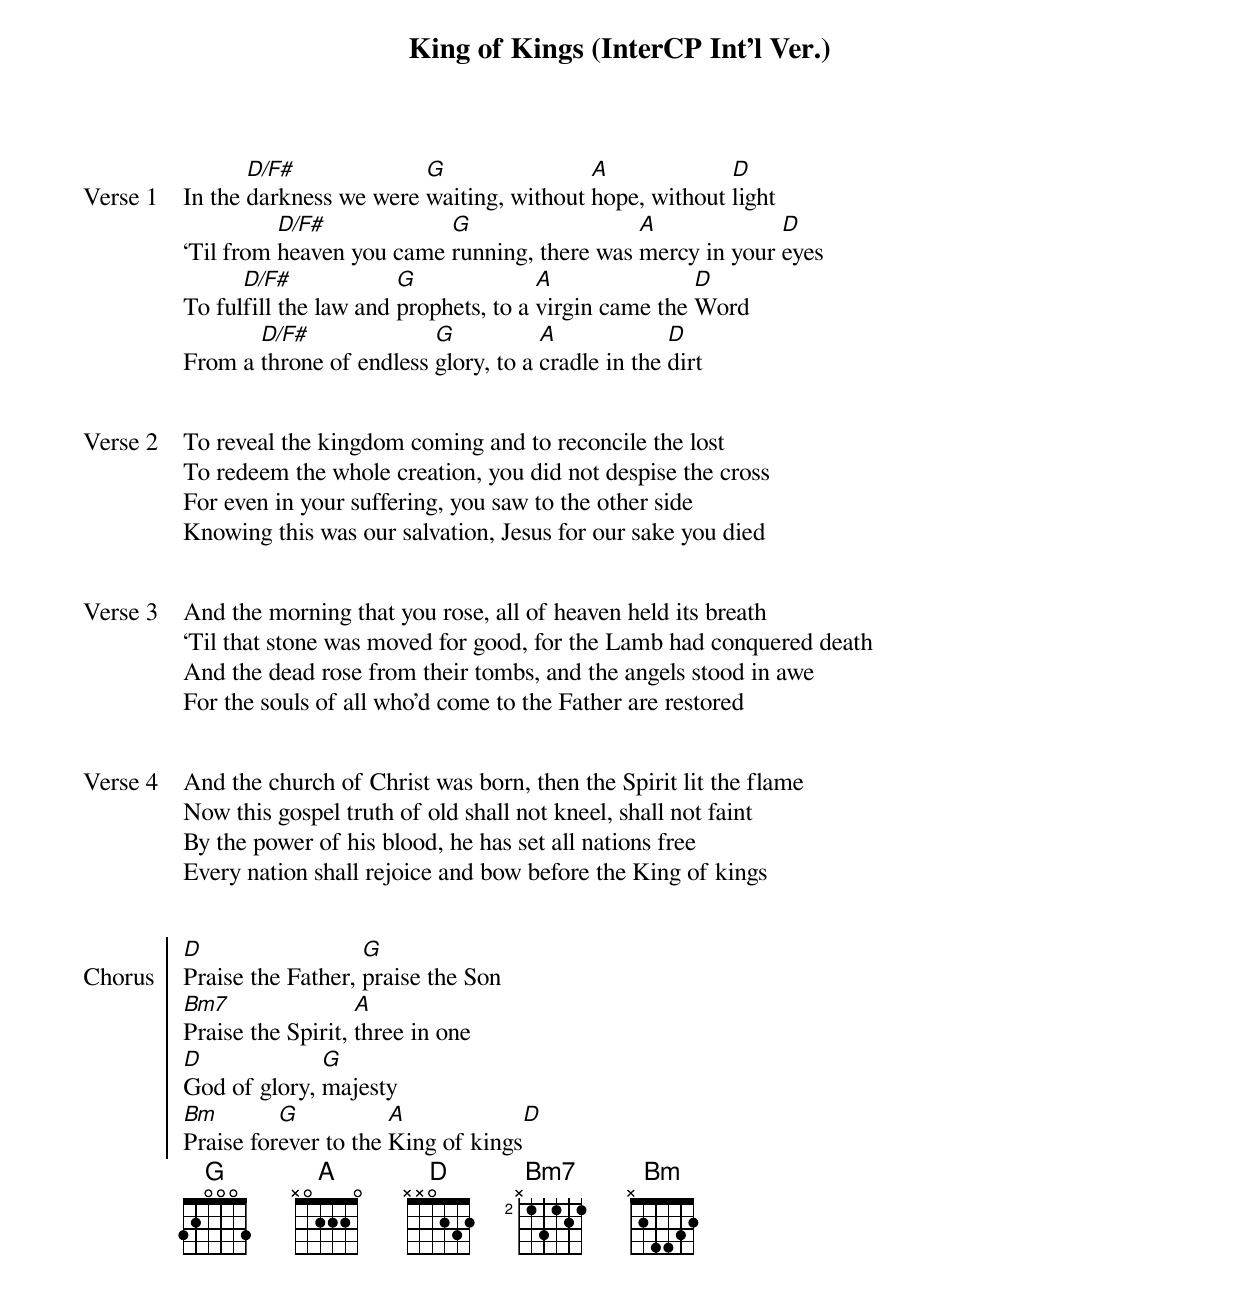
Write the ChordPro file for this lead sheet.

{title: King of Kings (InterCP Int’l Ver.)}
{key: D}
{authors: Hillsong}
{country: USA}
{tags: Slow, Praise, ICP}

{start_of_verse: Verse 1}
In the [D/F#]darkness we were [G]waiting, without [A]hope, without [D]light
‘Til from [D/F#]heaven you came [G]running, there was [A]mercy in your [D]eyes
To ful[D/F#]fill the law and [G]prophets, to a [A]virgin came the [D]Word
From a [D/F#]throne of endless [G]glory, to a [A]cradle in the [D]dirt

{end_of_verse}

{start_of_verse: Verse 2}
To reveal the kingdom coming and to reconcile the lost
To redeem the whole creation, you did not despise the cross
For even in your suffering, you saw to the other side
Knowing this was our salvation, Jesus for our sake you died

{end_of_verse}

{start_of_verse: Verse 3}
And the morning that you rose, all of heaven held its breath
‘Til that stone was moved for good, for the Lamb had conquered death
And the dead rose from their tombs, and the angels stood in awe
For the souls of all who’d come to the Father are restored

{end_of_verse}

{start_of_verse: Verse 4}
And the church of Christ was born, then the Spirit lit the flame
Now this gospel truth of old shall not kneel, shall not faint
By the power of his blood, he has set all nations free
Every nation shall rejoice and bow before the King of kings

{end_of_verse}

{start_of_chorus: Chorus}
[D]Praise the Father, [G]praise the Son
[Bm7]Praise the Spirit, [A]three in one
[D]God of glory, [G]majesty
[Bm]Praise for[G]ever to the [A]King of kings[D]
{end_of_chorus}
